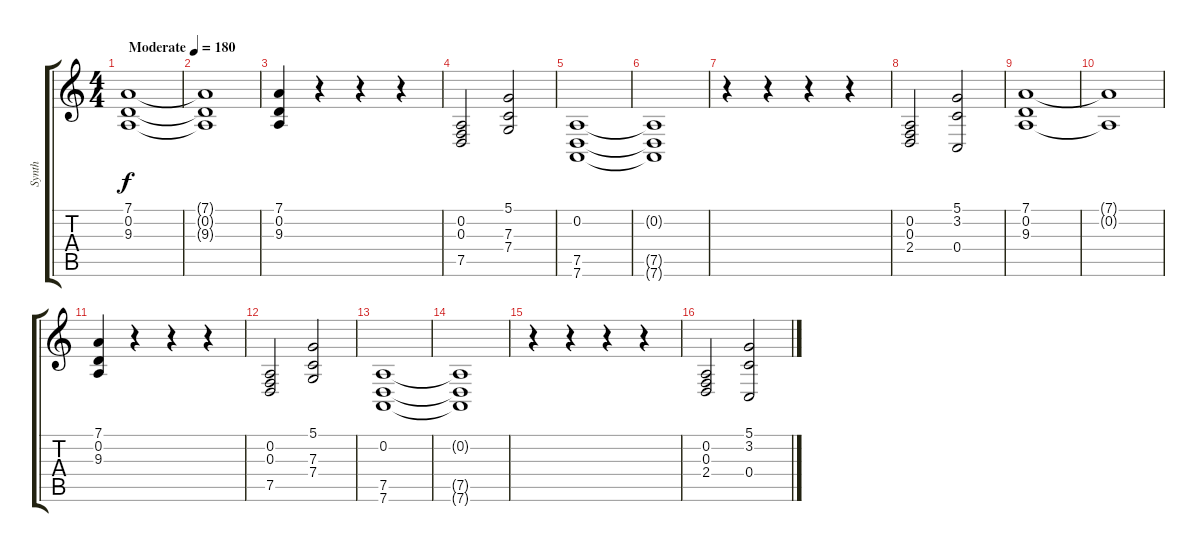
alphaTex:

\track ("Synth" "Synth") {instrument stringensemble1}
\staff {score tabs}
\tuning (D4 A3 F3 C3 G2 D2) {hide}
\ts (4 4)
\tempo (180 "Moderate")
\clef g2
\ks c
(7.1 0.2 9.3).1{dy f instrument stringensemble1} |
(7.1{t} 0.2{t} 9.3{t}).1 |
(7.1 0.2 9.3).4 r.4 r.4 r.4 |
(0.2 0.3 7.5).2 (5.1 7.3 7.4).2 |
(0.2 7.5 7.6).1 |
(0.2{t} 7.5{t} 7.6{t}).1 |
r.4 r.4 r.4 r.4 |
(0.2 0.3 2.4).2 (5.1 3.2 0.4).2 |
(7.1 0.2 9.3).1 |
(7.1{t} 0.2{t}).1 |
(7.1 0.2 9.3).4 r.4 r.4 r.4 |
(0.2 0.3 7.5).2 (5.1 7.3 7.4).2 |
(0.2 7.5 7.6).1 |
(0.2{t} 7.5{t} 7.6{t}).1 |
r.4 r.4 r.4 r.4 |
(0.2 0.3 2.4).2 (5.1 3.2 0.4).2
